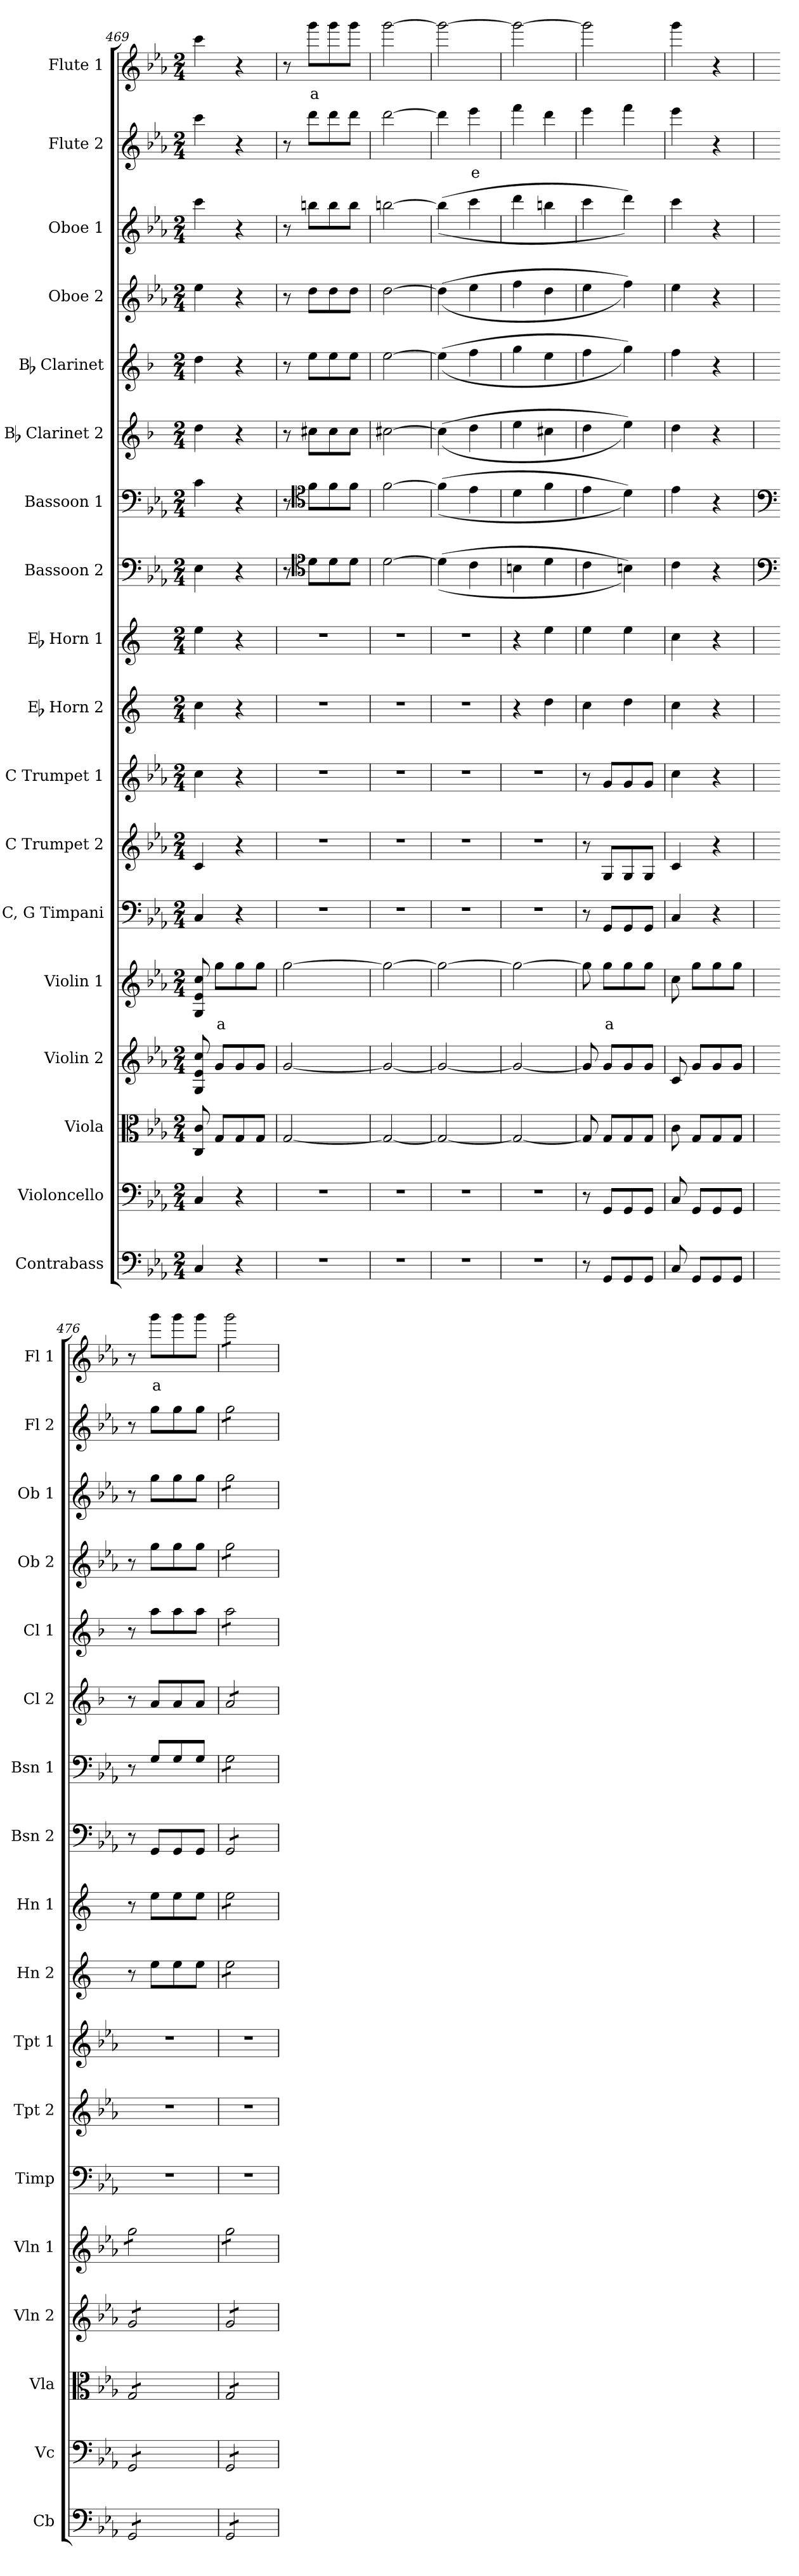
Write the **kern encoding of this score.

**kern	**kern	**kern	**kern	**kern	**text	**kern	**kern	**kern	**kern	**kern	**kern	**kern	**kern	**kern	**kern	**kern	**kern	**text	**kern	**text
*part18	*part17	*part16	*part15	*part14	*part14	*part13	*part12	*part11	*part10	*part9	*part8	*part7	*part6	*part5	*part4	*part3	*part2	*part2	*part1	*part1
*staff18	*staff17	*staff16	*staff15	*staff14	*staff14	*staff13	*staff12	*staff11	*staff10	*staff9	*staff8	*staff7	*staff6	*staff5	*staff4	*staff3	*staff2	*staff2	*staff1	*staff1
*I"Contrabass	*I"Violoncello	*I"Viola	*I"Violin 2	*I"Violin 1	*	*I"C, G Timpani	*I"C Trumpet 2	*I"C Trumpet 1	*I"Eb Horn 2	*I"Eb Horn 1	*I"Bassoon 2	*I"Bassoon 1	*I"Bb Clarinet 2	*I"Bb Clarinet	*I"Oboe 2	*I"Oboe 1	*I"Flute 2	*	*I"Flute 1	*
*I'Cb	*I'Vc	*I'Vla	*I'Vln 2	*I'Vln 1	*	*I'Timp	*I'Tpt 2	*I'Tpt 1	*I'Hn 2	*I'Hn 1	*I'Bsn 2	*I'Bsn 1	*I'Cl 2	*I'Cl 1	*I'Ob 2	*I'Ob 1	*I'Fl 2	*	*I'Fl 1	*
*clefF4	*clefF4	*clefC3	*clefG2	*clefG2	*	*clefF4	*clefG2	*clefG2	*clefG2	*clefG2	*clefF4	*clefF4	*clefG2	*clefG2	*clefG2	*clefG2	*clefG2	*	*clefG2	*
*ITrd7c12	*	*	*	*	*	*	*	*	*ITrd5c9	*ITrd5c9	*	*	*ITrd1c2	*ITrd1c2	*	*	*	*	*	*
*k[b-e-a-]	*k[b-e-a-]	*k[b-e-a-]	*k[b-e-a-]	*k[b-e-a-]	*	*k[b-e-a-]	*k[b-e-a-]	*k[b-e-a-]	*k[b-e-a-]	*k[b-e-a-]	*k[b-e-a-]	*k[b-e-a-]	*k[b-e-a-]	*k[b-e-a-]	*k[b-e-a-]	*k[b-e-a-]	*k[b-e-a-]	*	*k[b-e-a-]	*
*M2/4	*M2/4	*M2/4	*M2/4	*M2/4	*	*M2/4	*M2/4	*M2/4	*M2/4	*M2/4	*M2/4	*M2/4	*M2/4	*M2/4	*M2/4	*M2/4	*M2/4	*	*M2/4	*
=469	=469	=469	=469	=469	=469	=469	=469	=469	=469	=469	=469	=469	=469	=469	=469	=469	=469	=469	=469	=469
4CC/	4C/	8C/ 8c/	8G/ 8e-/ 8cc/	8G/ 8e-/ 8cc/	.	4C/	4c/	4cc\	4e-\	4g\	4E-\	4c\	4cc\	4cc\	4ee-\	4ccc\	4ccc\	.	4ccc\	.
!	!	!	!	!	!LO:LY:b:color=#FF0000	!	!	!	!	!	!	!	!	!	!	!	!	!	!	!
.	.	8G/L	8g/L	8gg\L	a	.	.	.	.	.	.	.	.	.	.	.	.	.	.	.
4r	4r	8G/	8g/	8gg\	.	4r	4r	4r	4r	4r	4r	4r	4r	4r	4r	4r	4r	.	4r	.
.	.	8G/J	8g/J	8gg\J	.	.	.	.	.	.	.	.	.	.	.	.	.	.	.	.
=470	=470	=470	=470	=470	=470	=470	=470	=470	=470	=470	=470	=470	=470	=470	=470	=470	=470	=470	=470	=470
2r	2r	[2G/	[2g/	[2gg\	.	2r	2r	2r	2r	2r	8r	8r	8r	8r	8r	8r	8r	.	8r	.
*	*	*	*	*	*	*	*	*	*	*	*clefC4	*clefC4	*	*	*	*	*	*	*	*
!	!	!	!	!	!	!	!	!	!	!	!	!	!	!	!	!	!	!	!	!LO:LY:b:color=#FF0000
.	.	.	.	.	.	.	.	.	.	.	8d\L	8f\L	8bn\L	8dd\L	8dd\L	8bbn\L	8ddd\L	.	8ggg\L	a
.	.	.	.	.	.	.	.	.	.	.	8d\	8f\	8b\	8dd\	8dd\	8bb\	8ddd\	.	8ggg\	.
.	.	.	.	.	.	.	.	.	.	.	8d\J	8f\J	8b\J	8dd\J	8dd\J	8bb\J	8ddd\J	.	8ggg\J	.
=471	=471	=471	=471	=471	=471	=471	=471	=471	=471	=471	=471	=471	=471	=471	=471	=471	=471	=471	=471	=471
2r	2r	2G/_	2g/_	2gg\_	.	2r	2r	2r	2r	2r	[2d\	[2f\	[2bn\	[2dd\	[2dd\	[2bbn\	[2ddd\	.	[2ggg\	.
!!LO:PB:g=z
=472	=472	=472	=472	=472	=472	=472	=472	=472	=472	=472	=472	=472	=472	=472	=472	=472	=472	=472	=472	=472
2r	2r	2G/_	2g/_	2gg\_	.	2r	2r	2r	2r	2r	((4d\]	((4f\]	((4b\]	((4dd\]	((4dd\]	((4bb\]	4ddd\]	.	2ggg\_	.
!	!	!	!	!	!	!	!	!	!	!	!	!	!	!	!	!	!	!LO:LY:b:color=#FF0000	!	!
.	.	.	.	.	.	.	.	.	.	.	4c\	4e-\	4cc\	4ee-\	4ee-\	4ccc\	4eee-\	e	.	.
=473	=473	=473	=473	=473	=473	=473	=473	=473	=473	=473	=473	=473	=473	=473	=473	=473	=473	=473	=473	=473
2r	2r	2G/_	2g/_	2gg\_	.	2r	2r	2r	4r	4r	4Bn\	4d\	4dd\	4ff\	4ff\	4ddd\	4fff\	.	2ggg\_	.
.	.	.	.	.	.	.	.	.	4f\	4g\	4d\	4f\	4bn\	4dd\	4dd\	4bbn\	4ddd\	.	.	.
=474	=474	=474	=474	=474	=474	=474	=474	=474	=474	=474	=474	=474	=474	=474	=474	=474	=474	=474	=474	=474
8r	8r	8G/]	8g/]	8gg\]	.	8r	8r	8r	4e-\	4g\	4c\	4e-\	4cc\	4ee-\	4ee-\	4ccc\	4eee-\	.	2ggg\]	.
!	!	!	!	!	!LO:LY:b:color=#FF0000	!	!	!	!	!	!	!	!	!	!	!	!	!	!	!
8GGG/L	8GG/L	8G/L	8g/L	8gg\L	a	8GG/L	8G/L	8g/L	.	.	.	.	.	.	.	.	.	.	.	.
8GGG/	8GG/	8G/	8g/	8gg\	.	8GG/	8G/	8g/	4f\	4g\	4Bn\))	4d\))	4dd\))	4ff\))	4ff\))	4ddd\))	4fff\	.	.	.
8GGG/J	8GG/J	8G/J	8g/J	8gg\J	.	8GG/J	8G/J	8g/J	.	.	.	.	.	.	.	.	.	.	.	.
=475	=475	=475	=475	=475	=475	=475	=475	=475	=475	=475	=475	=475	=475	=475	=475	=475	=475	=475	=475	=475
8CC/	8C/	8c\	8c/	8cc\	.	4C/	4c/	4cc\	4e-\	4e-\	4c\	4e-\	4cc\	4ee-\	4ee-\	4ccc\	4eee-\	.	4ggg\	.
8GGG/L	8GG/L	8G/L	8g/L	8gg\L	.	.	.	.	.	.	.	.	.	.	.	.	.	.	.	.
8GGG/	8GG/	8G/	8g/	8gg\	.	4r	4r	4r	4r	4r	4r	4r	4r	4r	4r	4r	4r	.	4r	.
8GGG/J	8GG/J	8G/J	8g/J	8gg\J	.	.	.	.	.	.	.	.	.	.	.	.	.	.	.	.
=476	=476	=476	=476	=476	=476	=476	=476	=476	=476	=476	=476	=476	=476	=476	=476	=476	=476	=476	=476	=476
*	*	*	*	*	*	*	*	*	*	*	*clefF4	*clefF4	*	*	*	*	*	*	*	*
*tremolo	*	*	*	*	*	*	*	*	*	*	*	*	*	*	*	*	*	*	*	*
*	*tremolo	*	*	*	*	*	*	*	*	*	*	*	*	*	*	*	*	*	*	*
*	*	*tremolo	*	*	*	*	*	*	*	*	*	*	*	*	*	*	*	*	*	*
*	*	*	*tremolo	*	*	*	*	*	*	*	*	*	*	*	*	*	*	*	*	*
*	*	*	*	*tremolo	*	*	*	*	*	*	*	*	*	*	*	*	*	*	*	*
8GGG/L	8GG/L	8G/L	8g/L	8gg\L	.	2r	2r	2r	8r	8r	8r	8r	8r	8r	8r	8r	8r	.	8r	.
!	!	!	!	!	!	!	!	!	!	!	!	!	!	!	!	!	!	!	!	!LO:LY:b:color=#FF0000
8GGG/	8GG/	8G/	8g/	8gg\	.	.	.	.	8g\L	8g\L	8GG/L	8G/L	8g/L	8gg\L	8gg\L	8gg\L	8gg\L	.	8ggg\L	a
8GGG/	8GG/	8G/	8g/	8gg\	.	.	.	.	8g\	8g\	8GG/	8G/	8g/	8gg\	8gg\	8gg\	8gg\	.	8ggg\	.
8GGG/J	8GG/J	8G/J	8g/J	8gg\J	.	.	.	.	8g\J	8g\J	8GG/J	8G/J	8g/J	8gg\J	8gg\J	8gg\J	8gg\J	.	8ggg\J	.
=477	=477	=477	=477	=477	=477	=477	=477	=477	=477	=477	=477	=477	=477	=477	=477	=477	=477	=477	=477	=477
*	*	*	*	*	*	*	*	*	*tremolo	*	*	*	*	*	*	*	*	*	*	*
*	*	*	*	*	*	*	*	*	*	*tremolo	*	*	*	*	*	*	*	*	*	*
*	*	*	*	*	*	*	*	*	*	*	*tremolo	*	*	*	*	*	*	*	*	*
*	*	*	*	*	*	*	*	*	*	*	*	*tremolo	*	*	*	*	*	*	*	*
*	*	*	*	*	*	*	*	*	*	*	*	*	*tremolo	*	*	*	*	*	*	*
*	*	*	*	*	*	*	*	*	*	*	*	*	*	*tremolo	*	*	*	*	*	*
*	*	*	*	*	*	*	*	*	*	*	*	*	*	*	*tremolo	*	*	*	*	*
*	*	*	*	*	*	*	*	*	*	*	*	*	*	*	*	*tremolo	*	*	*	*
*	*	*	*	*	*	*	*	*	*	*	*	*	*	*	*	*	*tremolo	*	*	*
*	*	*	*	*	*	*	*	*	*	*	*	*	*	*	*	*	*	*	*tremolo	*
8GGG/L	8GG/L	8G/L	8g/L	8gg\L	.	2r	2r	2r	8g\L	8g\L	8GG/L	8G\L	8g/L	8gg\L	8gg\L	8gg\L	8gg\L	.	8ggg\L	.
8GGG/	8GG/	8G/	8g/	8gg\	.	.	.	.	8g\	8g\	8GG/	8G\	8g/	8gg\	8gg\	8gg\	8gg\	.	8ggg\	.
8GGG/	8GG/	8G/	8g/	8gg\	.	.	.	.	8g\	8g\	8GG/	8G\	8g/	8gg\	8gg\	8gg\	8gg\	.	8ggg\	.
8GGG/J	8GG/J	8G/J	8g/J	8gg\J	.	.	.	.	8g\J	8g\J	8GG/J	8G\J	8g/J	8gg\J	8gg\J	8gg\J	8gg\J	.	8ggg\J	.
*	*	*	*	*	*	*	*	*	*	*	*	*	*	*	*	*	*	*	*Xtremolo	*
*	*	*	*	*	*	*	*	*	*	*	*	*	*	*	*	*	*Xtremolo	*	*	*
*	*	*	*	*	*	*	*	*	*	*	*	*	*	*	*	*Xtremolo	*	*	*	*
*	*	*	*	*	*	*	*	*	*	*	*	*	*	*	*Xtremolo	*	*	*	*	*
*	*	*	*	*	*	*	*	*	*	*	*	*	*	*Xtremolo	*	*	*	*	*	*
*	*	*	*	*	*	*	*	*	*	*	*	*	*Xtremolo	*	*	*	*	*	*	*
*	*	*	*	*	*	*	*	*	*	*	*	*Xtremolo	*	*	*	*	*	*	*	*
*	*	*	*	*	*	*	*	*	*	*	*Xtremolo	*	*	*	*	*	*	*	*	*
*	*	*	*	*	*	*	*	*	*	*Xtremolo	*	*	*	*	*	*	*	*	*	*
*	*	*	*	*	*	*	*	*	*Xtremolo	*	*	*	*	*	*	*	*	*	*	*
*	*	*	*	*Xtremolo	*	*	*	*	*	*	*	*	*	*	*	*	*	*	*	*
*	*	*	*Xtremolo	*	*	*	*	*	*	*	*	*	*	*	*	*	*	*	*	*
*	*	*Xtremolo	*	*	*	*	*	*	*	*	*	*	*	*	*	*	*	*	*	*
*	*Xtremolo	*	*	*	*	*	*	*	*	*	*	*	*	*	*	*	*	*	*	*
*Xtremolo	*	*	*	*	*	*	*	*	*	*	*	*	*	*	*	*	*	*	*	*
=	=	=	=	=	=	=	=	=	=	=	=	=	=	=	=	=	=	=	=	=
*-	*-	*-	*-	*-	*-	*-	*-	*-	*-	*-	*-	*-	*-	*-	*-	*-	*-	*-	*-	*-
